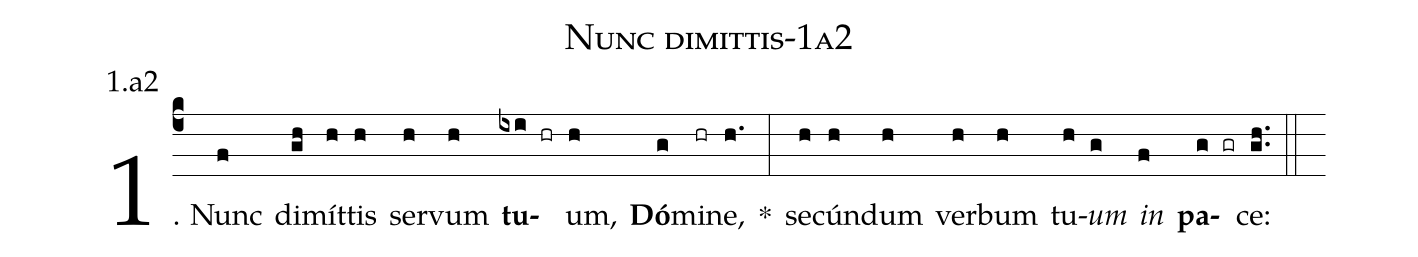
name: Nunc dimittis-1a2;
annotation: 1.a2;
%%
(c4)1. Nunc(f) di(gh)mít(h)tis(h) ser(h)vum(h) <b>tu</b>(ixi hr)um,(h) <b>Dó</b>(g)mi(hr)ne,(h.) *(:) se(h)cún(h)dum(h) ver(h)bum(h) tu(h)<i>um</i>(g) <i>in</i>(f) <b>pa</b>(g gr)ce:(gh..) (::)
